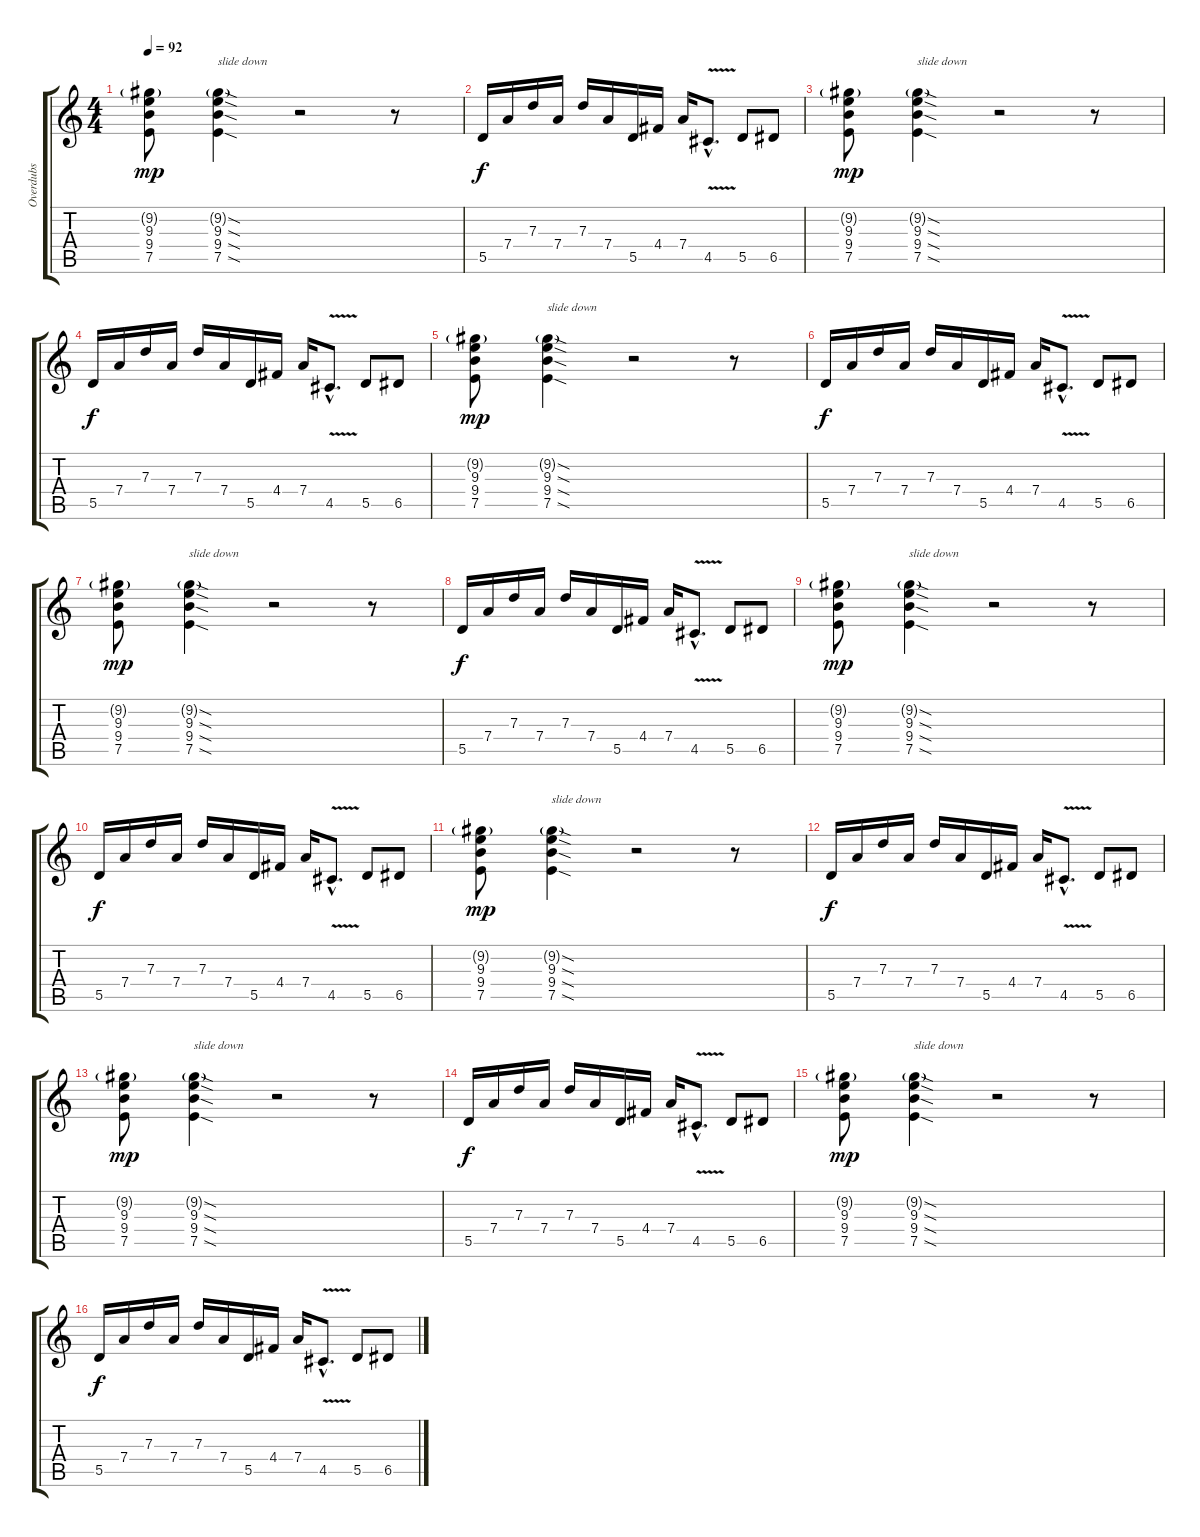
\track ("Overdubs" "Overdubs") {instrument overdrivenguitar}
\staff {score tabs}
\tuning (E4 B3 G3 D3 A2 E2) {hide}
\ts (4 4)
\tempo 92
\clef g2
\ks c
(9.2{g} 9.3 9.4 7.5).8{dy mp} (9.2{sod g} 9.3{sod} 9.4{sod} 7.5{sod}).4{txt "slide down"} r.2 r.8 |
5.5.16{dy f} 7.4.16 7.3.16 7.4.16 7.3.16 7.4.16 5.5.16 4.4.16 7.4.16 4.5{v hac}.8{d} 5.5.8 6.5.8 |
(9.2{g} 9.3 9.4 7.5).8{dy mp} (9.2{sod g} 9.3{sod} 9.4{sod} 7.5{sod}).4{txt "slide down"} r.2 r.8 |
5.5.16{dy f} 7.4.16 7.3.16 7.4.16 7.3.16 7.4.16 5.5.16 4.4.16 7.4.16 4.5{v hac}.8{d} 5.5.8 6.5.8 |
(9.2{g} 9.3 9.4 7.5).8{dy mp} (9.2{sod g} 9.3{sod} 9.4{sod} 7.5{sod}).4{txt "slide down"} r.2 r.8 |
5.5.16{dy f} 7.4.16 7.3.16 7.4.16 7.3.16 7.4.16 5.5.16 4.4.16 7.4.16 4.5{v hac}.8{d} 5.5.8 6.5.8 |
(9.2{g} 9.3 9.4 7.5).8{dy mp} (9.2{sod g} 9.3{sod} 9.4{sod} 7.5{sod}).4{txt "slide down"} r.2 r.8 |
5.5.16{dy f} 7.4.16 7.3.16 7.4.16 7.3.16 7.4.16 5.5.16 4.4.16 7.4.16 4.5{v hac}.8{d} 5.5.8 6.5.8 |
(9.2{g} 9.3 9.4 7.5).8{dy mp} (9.2{sod g} 9.3{sod} 9.4{sod} 7.5{sod}).4{txt "slide down"} r.2 r.8 |
5.5.16{dy f} 7.4.16 7.3.16 7.4.16 7.3.16 7.4.16 5.5.16 4.4.16 7.4.16 4.5{v hac}.8{d} 5.5.8 6.5.8 |
(9.2{g} 9.3 9.4 7.5).8{dy mp} (9.2{sod g} 9.3{sod} 9.4{sod} 7.5{sod}).4{txt "slide down"} r.2 r.8 |
5.5.16{dy f} 7.4.16 7.3.16 7.4.16 7.3.16 7.4.16 5.5.16 4.4.16 7.4.16 4.5{v hac}.8{d} 5.5.8 6.5.8 |
(9.2{g} 9.3 9.4 7.5).8{dy mp} (9.2{sod g} 9.3{sod} 9.4{sod} 7.5{sod}).4{txt "slide down"} r.2 r.8 |
5.5.16{dy f} 7.4.16 7.3.16 7.4.16 7.3.16 7.4.16 5.5.16 4.4.16 7.4.16 4.5{v hac}.8{d} 5.5.8 6.5.8 |
(9.2{g} 9.3 9.4 7.5).8{dy mp} (9.2{sod g} 9.3{sod} 9.4{sod} 7.5{sod}).4{txt "slide down"} r.2 r.8 |
5.5.16{dy f} 7.4.16 7.3.16 7.4.16 7.3.16 7.4.16 5.5.16 4.4.16 7.4.16 4.5{v hac}.8{d} 5.5.8 6.5.8
